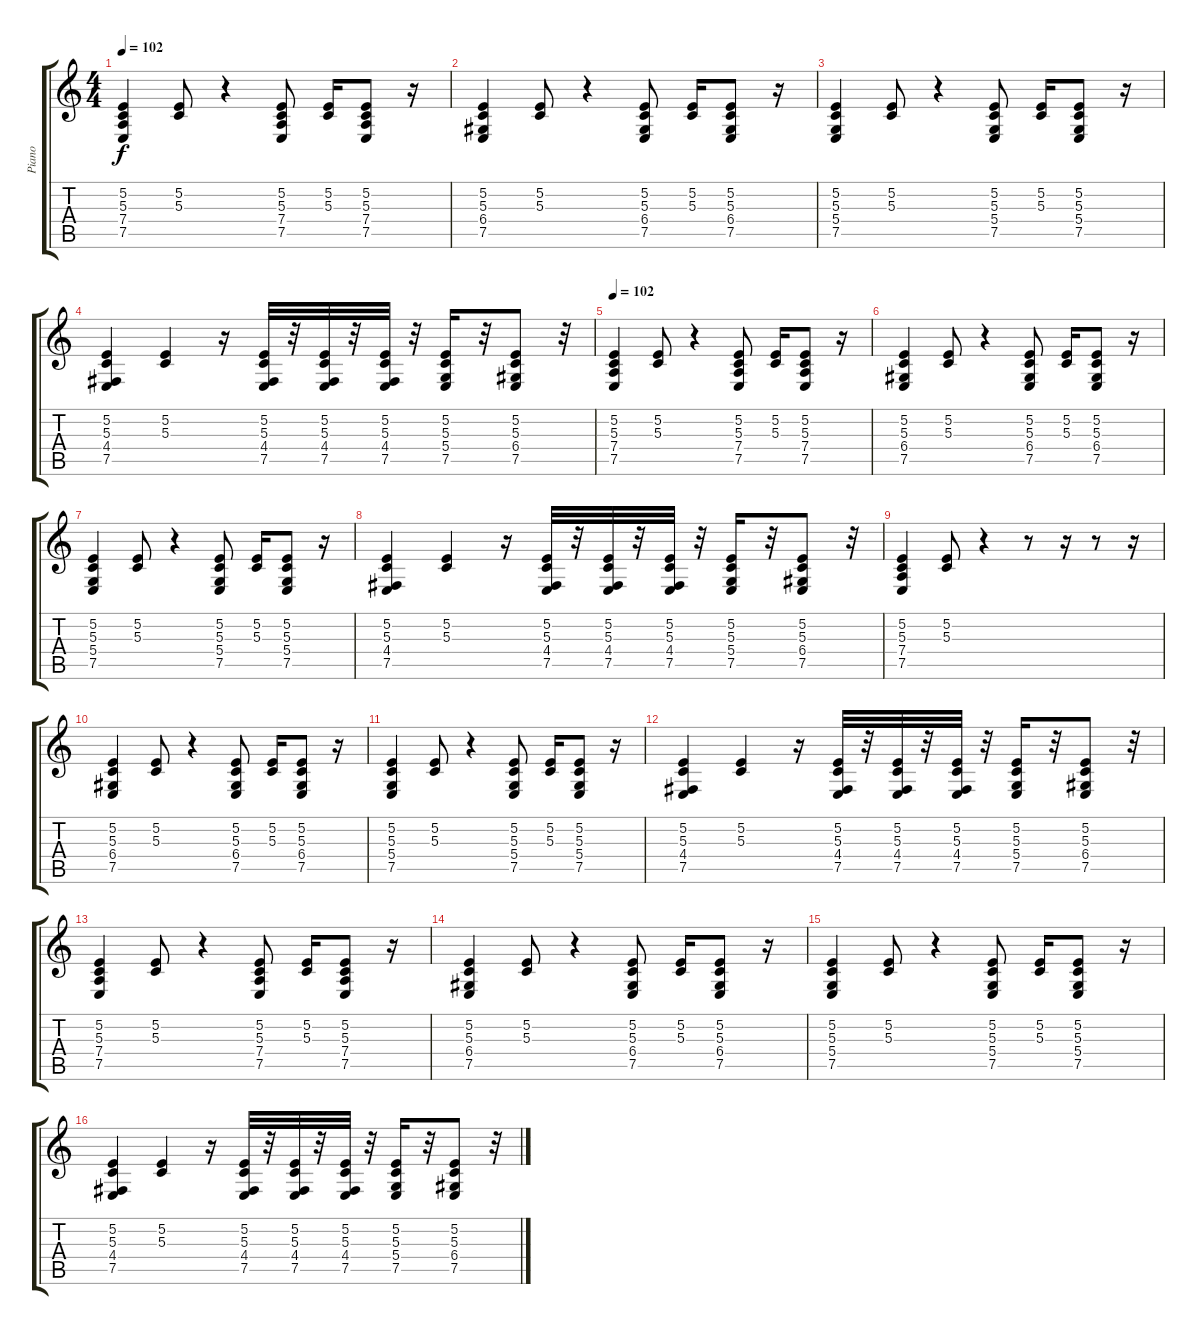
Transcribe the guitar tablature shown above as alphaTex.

\track ("Piano" "Piano") {instrument brightacousticpiano}
\staff {score tabs}
\tuning (E4 B3 G3 D3 A2 E2) {hide}
\ts (4 4)
\tempo 102
\clef g2
\ks c
(5.2 5.3 7.4 7.5).4{dy f} (5.2 5.3).8 r.4 (5.2 5.3 7.4 7.5).8 (5.2 5.3).16 (5.2 5.3 7.4 7.5).8 r.16 |
(5.2 5.3 6.4 7.5).4 (5.2 5.3).8 r.4 (5.2 5.3 6.4 7.5).8 (5.2 5.3).16 (5.2 5.3 6.4 7.5).8 r.16 |
(5.2 5.3 5.4 7.5).4 (5.2 5.3).8 r.4 (5.2 5.3 5.4 7.5).8 (5.2 5.3).16 (5.2 5.3 5.4 7.5).8 r.16 |
(5.2 5.3 4.4 7.5).4 (5.2 5.3).4 r.16 (5.2 5.3 4.4 7.5).32 r.32 (5.2 5.3 4.4 7.5).32 r.32 (5.2 5.3 4.4 7.5).32 r.32 (5.2 5.3 5.4 7.5).16 r.32 (5.2 5.3 6.4 7.5).8 r.32 |
\tempo 102
(5.2 5.3 7.4 7.5).4 (5.2 5.3).8 r.4 (5.2 5.3 7.4 7.5).8 (5.2 5.3).16 (5.2 5.3 7.4 7.5).8 r.16 |
(5.2 5.3 6.4 7.5).4 (5.2 5.3).8 r.4 (5.2 5.3 6.4 7.5).8 (5.2 5.3).16 (5.2 5.3 6.4 7.5).8 r.16 |
(5.2 5.3 5.4 7.5).4 (5.2 5.3).8 r.4 (5.2 5.3 5.4 7.5).8 (5.2 5.3).16 (5.2 5.3 5.4 7.5).8 r.16 |
(5.2 5.3 4.4 7.5).4 (5.2 5.3).4 r.16 (5.2 5.3 4.4 7.5).32 r.32 (5.2 5.3 4.4 7.5).32 r.32 (5.2 5.3 4.4 7.5).32 r.32 (5.2 5.3 5.4 7.5).16 r.32 (5.2 5.3 6.4 7.5).8 r.32 |
(5.2 5.3 7.4 7.5).4 (5.2 5.3).8 r.4 r.8 r.16 r.8 r.16 |
(5.2 5.3 6.4 7.5).4 (5.2 5.3).8 r.4 (5.2 5.3 6.4 7.5).8 (5.2 5.3).16 (5.2 5.3 6.4 7.5).8 r.16 |
(5.2 5.3 5.4 7.5).4 (5.2 5.3).8 r.4 (5.2 5.3 5.4 7.5).8 (5.2 5.3).16 (5.2 5.3 5.4 7.5).8 r.16 |
(5.2 5.3 4.4 7.5).4 (5.2 5.3).4 r.16 (5.2 5.3 4.4 7.5).32 r.32 (5.2 5.3 4.4 7.5).32 r.32 (5.2 5.3 4.4 7.5).32 r.32 (5.2 5.3 5.4 7.5).16 r.32 (5.2 5.3 6.4 7.5).8 r.32 |
(5.2 5.3 7.4 7.5).4 (5.2 5.3).8 r.4 (5.2 5.3 7.4 7.5).8 (5.2 5.3).16 (5.2 5.3 7.4 7.5).8 r.16 |
(5.2 5.3 6.4 7.5).4 (5.2 5.3).8 r.4 (5.2 5.3 6.4 7.5).8 (5.2 5.3).16 (5.2 5.3 6.4 7.5).8 r.16 |
(5.2 5.3 5.4 7.5).4 (5.2 5.3).8 r.4 (5.2 5.3 5.4 7.5).8 (5.2 5.3).16 (5.2 5.3 5.4 7.5).8 r.16 |
(5.2 5.3 4.4 7.5).4 (5.2 5.3).4 r.16 (5.2 5.3 4.4 7.5).32 r.32 (5.2 5.3 4.4 7.5).32 r.32 (5.2 5.3 4.4 7.5).32 r.32 (5.2 5.3 5.4 7.5).16 r.32 (5.2 5.3 6.4 7.5).8 r.32
